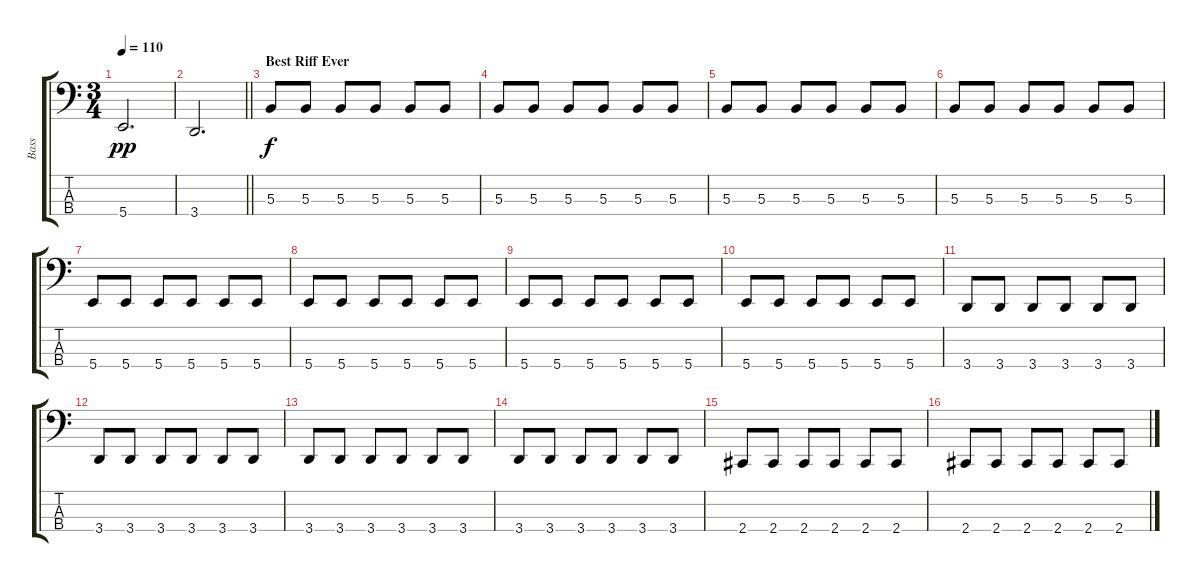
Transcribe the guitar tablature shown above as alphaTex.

\track ("Bass" "Bass") {instrument electricbasspick}
\staff {score tabs}
\tuning (E2 B1 Gb1 B0) {hide}
\ts (3 4)
\tempo 110
\clef f4
\ks c
5.4.2{d dy pp} |
\barLineRight lightlight
3.4.2{d} |
\section ("" "Best Riff Ever")
5.3.8{dy f} 5.3.8 5.3.8 5.3.8 5.3.8 5.3.8 |
5.3.8 5.3.8 5.3.8 5.3.8 5.3.8 5.3.8 |
5.3.8 5.3.8 5.3.8 5.3.8 5.3.8 5.3.8 |
5.3.8 5.3.8 5.3.8 5.3.8 5.3.8 5.3.8 |
5.4.8 5.4.8 5.4.8 5.4.8 5.4.8 5.4.8 |
5.4.8 5.4.8 5.4.8 5.4.8 5.4.8 5.4.8 |
5.4.8 5.4.8 5.4.8 5.4.8 5.4.8 5.4.8 |
5.4.8 5.4.8 5.4.8 5.4.8 5.4.8 5.4.8 |
3.4.8 3.4.8 3.4.8 3.4.8 3.4.8 3.4.8 |
3.4.8 3.4.8 3.4.8 3.4.8 3.4.8 3.4.8 |
3.4.8 3.4.8 3.4.8 3.4.8 3.4.8 3.4.8 |
3.4.8 3.4.8 3.4.8 3.4.8 3.4.8 3.4.8 |
2.4.8 2.4.8 2.4.8 2.4.8 2.4.8 2.4.8 |
2.4.8 2.4.8 2.4.8 2.4.8 2.4.8 2.4.8
